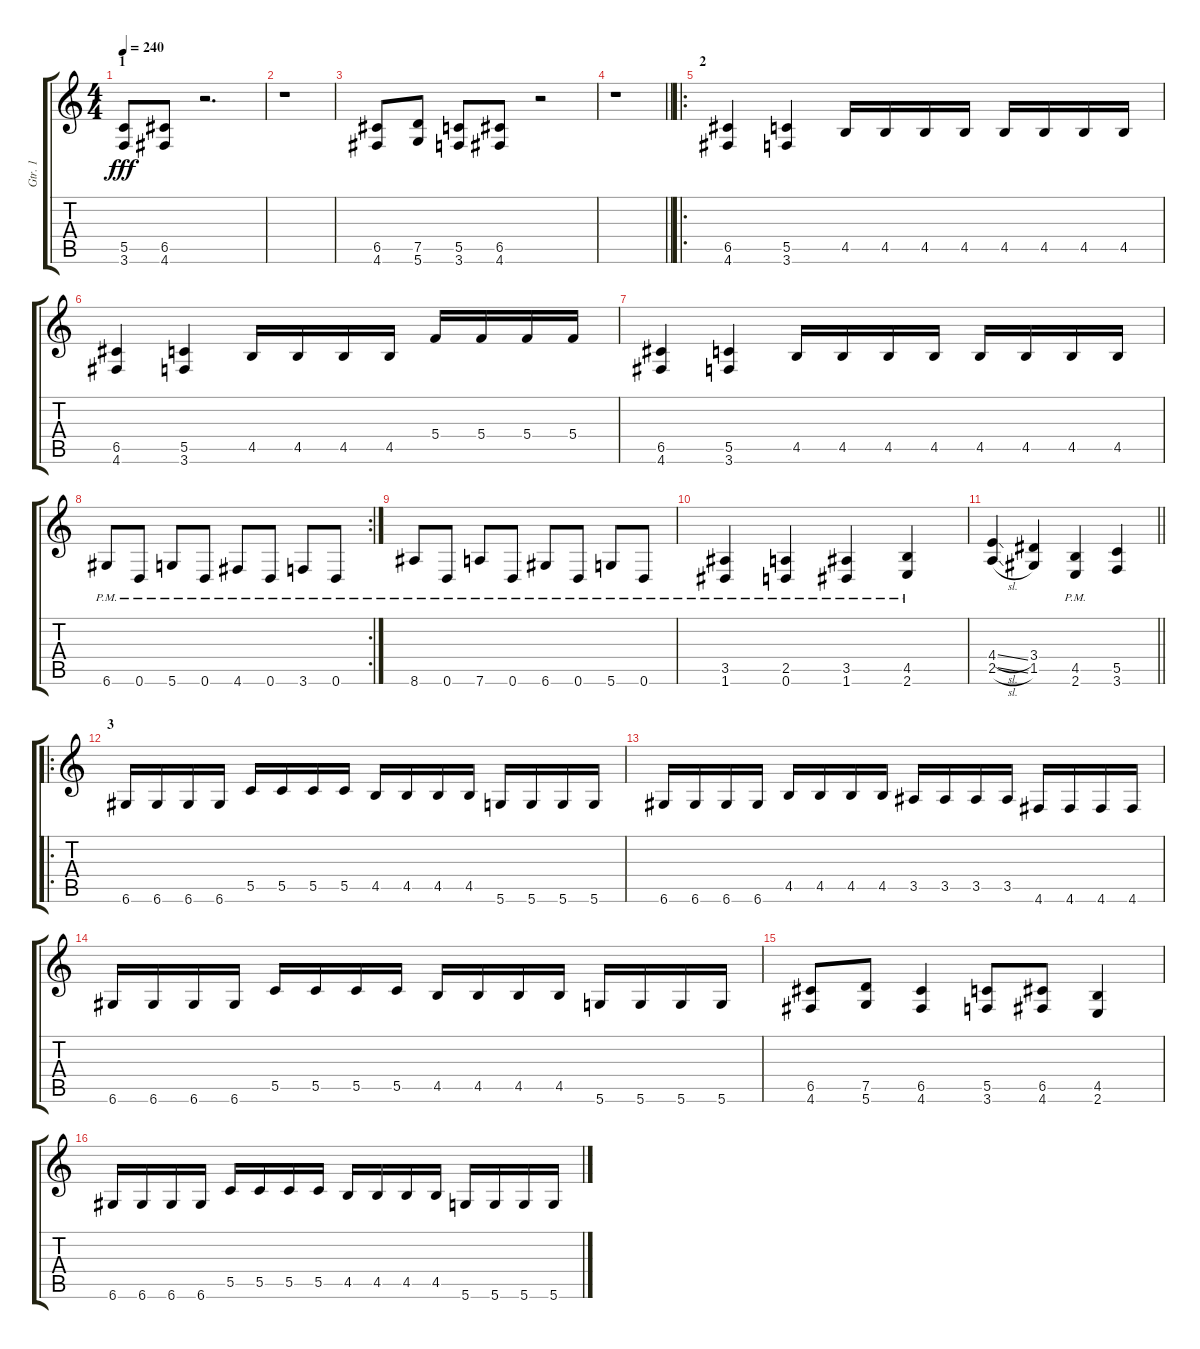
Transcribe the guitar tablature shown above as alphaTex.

\track ("Gtr. 1" "Gtr. 1") {instrument distortionguitar}
\staff {score tabs}
\tuning (D4 A3 F3 C3 G2 D2) {hide}
\ts (4 4)
\section ("" "1")
\tempo 240
\clef g2
\ks c
(5.5 3.6).8{dy fff instrument distortionguitar} (6.5 4.6).8 r.2{d} |
r.1 |
(6.5 4.6).8 (7.5 5.6).8 (5.5 3.6).8 (6.5 4.6).8 r.2 |
\barLineRight lightlight
r.1 |
\ro
\section ("" "2")
(6.5 4.6).4 (5.5 3.6).4 4.5.16 4.5.16 4.5.16 4.5.16 4.5.16 4.5.16 4.5.16 4.5.16 |
(6.5 4.6).4 (5.5 3.6).4 4.5.16 4.5.16 4.5.16 4.5.16 5.4.16 5.4.16 5.4.16 5.4.16 |
(6.5 4.6).4 (5.5 3.6).4 4.5.16 4.5.16 4.5.16 4.5.16 4.5.16 4.5.16 4.5.16 4.5.16 |
\rc 2
6.6{pm}.8 0.6{pm}.8 5.6{pm}.8 0.6{pm}.8 4.6{pm}.8 0.6{pm}.8 3.6{pm}.8 0.6{pm}.8 |
8.6{pm}.8 0.6{pm}.8 7.6{pm}.8 0.6{pm}.8 6.6{pm}.8 0.6{pm}.8 5.6{pm}.8 0.6{pm}.8 |
(3.5{pm} 1.6{pm}).4 (2.5{pm} 0.6{pm}).4 (3.5{pm} 1.6{pm}).4 (4.5{pm} 2.6{pm}).4 |
\barLineRight lightlight
(4.4{sl} 2.5{sl}).4 (3.4 1.5).4 (4.5{pm} 2.6{pm}).4 (5.5 3.6).4 |
\ro
\section ("" "3")
6.6.16 6.6.16 6.6.16 6.6.16 5.5.16 5.5.16 5.5.16 5.5.16 4.5.16 4.5.16 4.5.16 4.5.16 5.6.16 5.6.16 5.6.16 5.6.16 |
6.6.16 6.6.16 6.6.16 6.6.16 4.5.16 4.5.16 4.5.16 4.5.16 3.5.16 3.5.16 3.5.16 3.5.16 4.6.16 4.6.16 4.6.16 4.6.16 |
6.6.16 6.6.16 6.6.16 6.6.16 5.5.16 5.5.16 5.5.16 5.5.16 4.5.16 4.5.16 4.5.16 4.5.16 5.6.16 5.6.16 5.6.16 5.6.16 |
(6.5 4.6).8 (7.5 5.6).8 (6.5 4.6).4 (5.5 3.6).8 (6.5 4.6).8 (4.5 2.6).4 |
6.6.16 6.6.16 6.6.16 6.6.16 5.5.16 5.5.16 5.5.16 5.5.16 4.5.16 4.5.16 4.5.16 4.5.16 5.6.16 5.6.16 5.6.16 5.6.16
